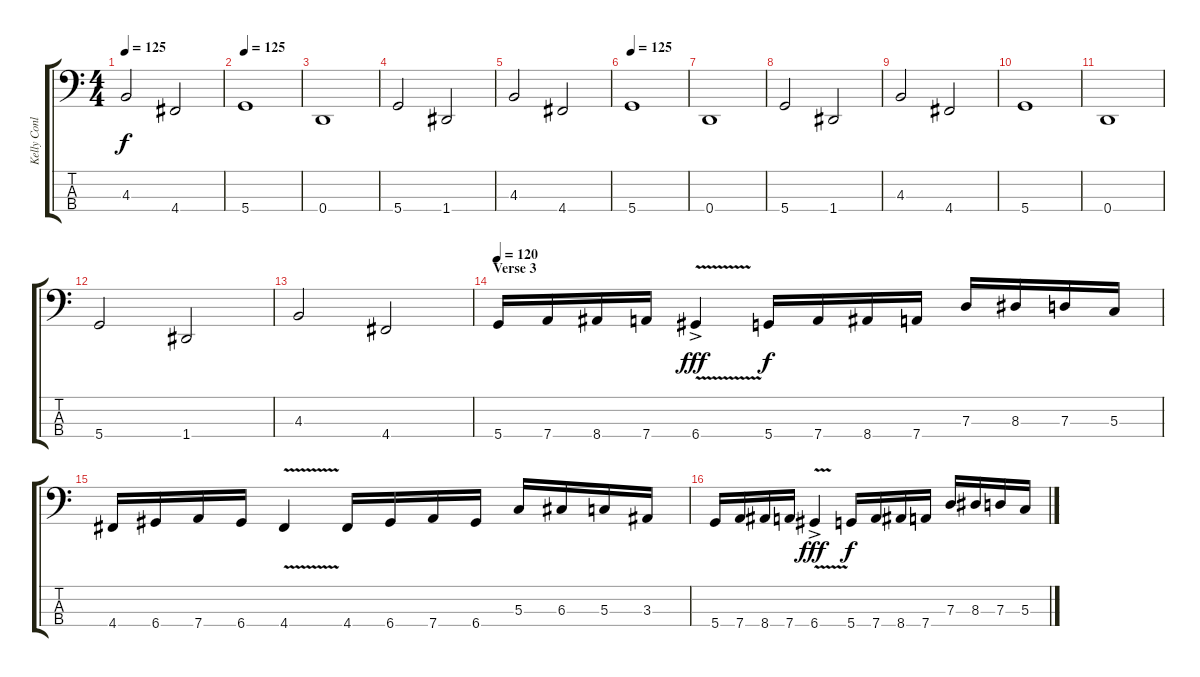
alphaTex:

\track ("Kelly Conlon" "Kelly Conl") {instrument electricbasspick}
\staff {score tabs}
\tuning (F2 C2 G1 D1) {hide}
\ts (4 4)
\tempo 125
\clef f4
\ks c
4.3.2{dy f} 4.4.2 |
\tempo 125
5.4.1 |
0.4.1 |
5.4.2 1.4.2 |
4.3.2 4.4.2 |
\tempo 125
5.4.1 |
0.4.1 |
5.4.2 1.4.2 |
4.3.2 4.4.2 |
5.4.1 |
0.4.1 |
5.4.2 1.4.2 |
4.3.2 4.4.2 |
\section ("" "Verse 3")
\tempo 120
5.4.16 7.4.16 8.4.16 7.4.16 6.4{v ac}.4{dy fff} 5.4.16{dy f} 7.4.16 8.4.16 7.4.16 7.3.16 8.3.16 7.3.16 5.3.16 |
4.4.16 6.4.16 7.4.16 6.4.16 4.4{v}.4 4.4.16 6.4.16 7.4.16 6.4.16 5.3.16 6.3.16 5.3.16 3.3.16 |
5.4.16 7.4.16 8.4.16 7.4.16 6.4{v ac}.4{dy fff} 5.4.16{dy f} 7.4.16 8.4.16 7.4.16 7.3.16 8.3.16 7.3.16 5.3.16
